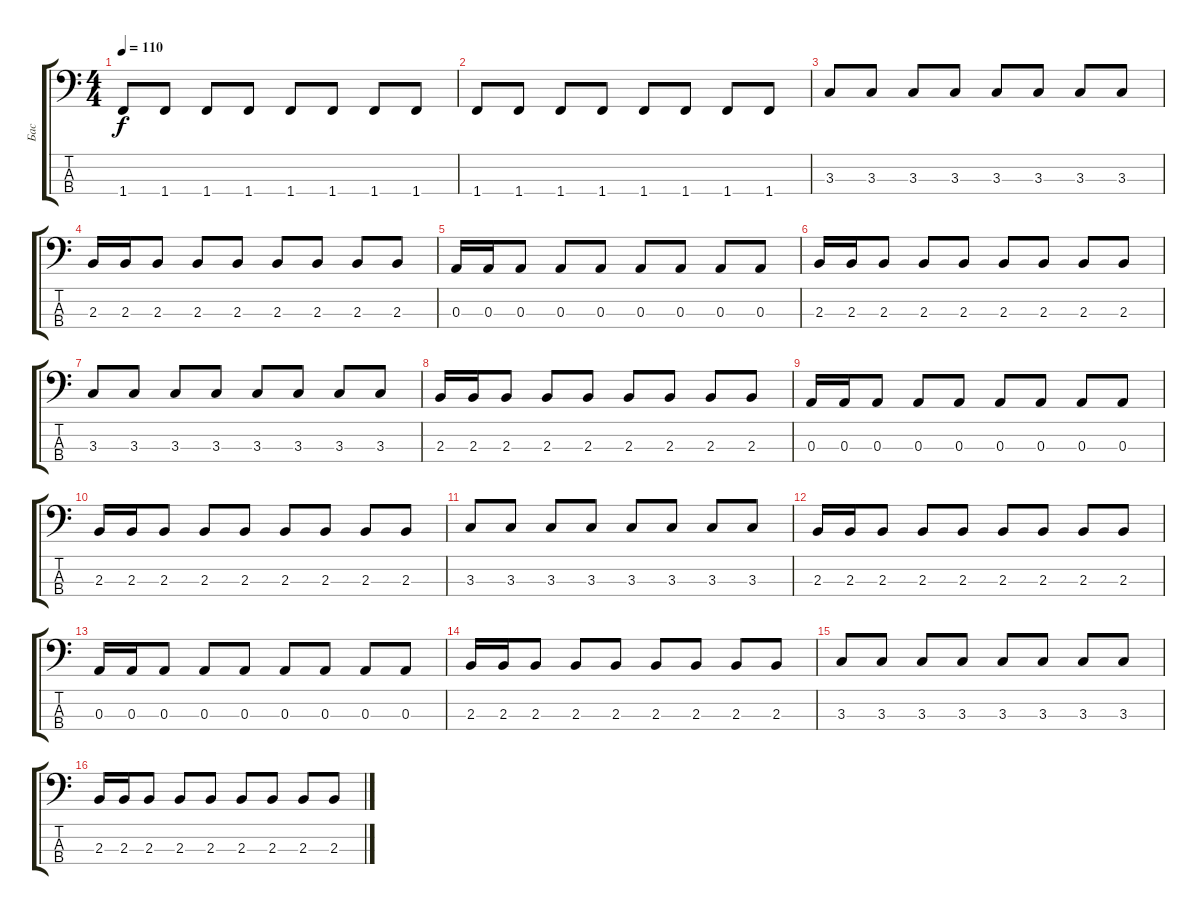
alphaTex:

\track ("Бас" "Бас") {instrument synthbass1}
\staff {score tabs}
\tuning (G2 D2 A1 E1) {hide}
\ts (4 4)
\tempo 110
\clef f4
\ks c
1.4.8{dy f} 1.4.8 1.4.8 1.4.8 1.4.8 1.4.8 1.4.8 1.4.8 |
1.4.8 1.4.8 1.4.8 1.4.8 1.4.8 1.4.8 1.4.8 1.4.8 |
3.3.8 3.3.8 3.3.8 3.3.8 3.3.8 3.3.8 3.3.8 3.3.8 |
2.3.16 2.3.16 2.3.8 2.3.8 2.3.8 2.3.8 2.3.8 2.3.8 2.3.8 |
0.3.16 0.3.16 0.3.8 0.3.8 0.3.8 0.3.8 0.3.8 0.3.8 0.3.8 |
2.3.16 2.3.16 2.3.8 2.3.8 2.3.8 2.3.8 2.3.8 2.3.8 2.3.8 |
3.3.8 3.3.8 3.3.8 3.3.8 3.3.8 3.3.8 3.3.8 3.3.8 |
2.3.16 2.3.16 2.3.8 2.3.8 2.3.8 2.3.8 2.3.8 2.3.8 2.3.8 |
0.3.16 0.3.16 0.3.8 0.3.8 0.3.8 0.3.8 0.3.8 0.3.8 0.3.8 |
2.3.16 2.3.16 2.3.8 2.3.8 2.3.8 2.3.8 2.3.8 2.3.8 2.3.8 |
3.3.8 3.3.8 3.3.8 3.3.8 3.3.8 3.3.8 3.3.8 3.3.8 |
2.3.16 2.3.16 2.3.8 2.3.8 2.3.8 2.3.8 2.3.8 2.3.8 2.3.8 |
0.3.16 0.3.16 0.3.8 0.3.8 0.3.8 0.3.8 0.3.8 0.3.8 0.3.8 |
2.3.16 2.3.16 2.3.8 2.3.8 2.3.8 2.3.8 2.3.8 2.3.8 2.3.8 |
3.3.8 3.3.8 3.3.8 3.3.8 3.3.8 3.3.8 3.3.8 3.3.8 |
2.3.16 2.3.16 2.3.8 2.3.8 2.3.8 2.3.8 2.3.8 2.3.8 2.3.8
